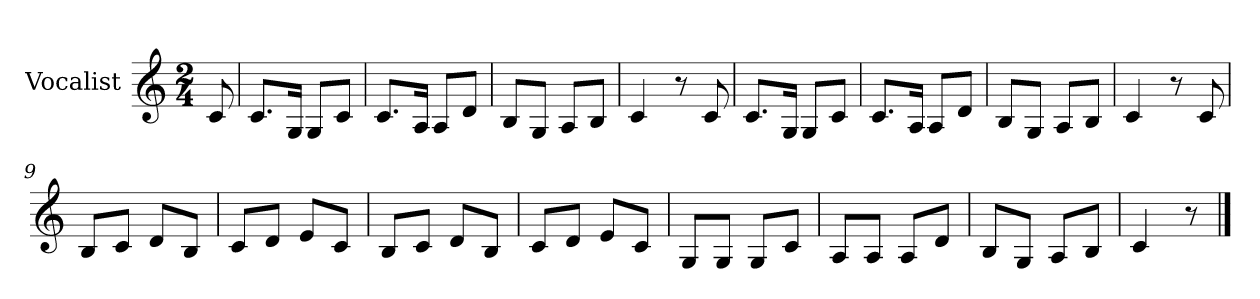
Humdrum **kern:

**kern
*part1
*staff1
*I"Vocalist
*k[]
*C:
*M2/4
=
8c
=1
8.cL
16GJk
8GL
8cJ
=2
8.cL
16AJk
8AL
8dJ
=3
8BL
8GJ
8AL
8BJ
=4
4c
8r
8c
=5
8.cL
16GJk
8GL
8cJ
=6
8.cL
16AJk
8AL
8dJ
=7
8BL
8GJ
8AL
8BJ
=8
4c
8r
8c
=9
8BL
8cJ
8dL
8BJ
=10
8cL
8dJ
8eL
8cJ
=11
8BL
8cJ
8dL
8BJ
=12
8cL
8dJ
8eL
8cJ
=13
8GL
8GJ
8GL
8cJ
=14
8AL
8AJ
8AL
8dJ
=15
8BL
8GJ
8AL
8BJ
=16
4c
8r
==
*-
